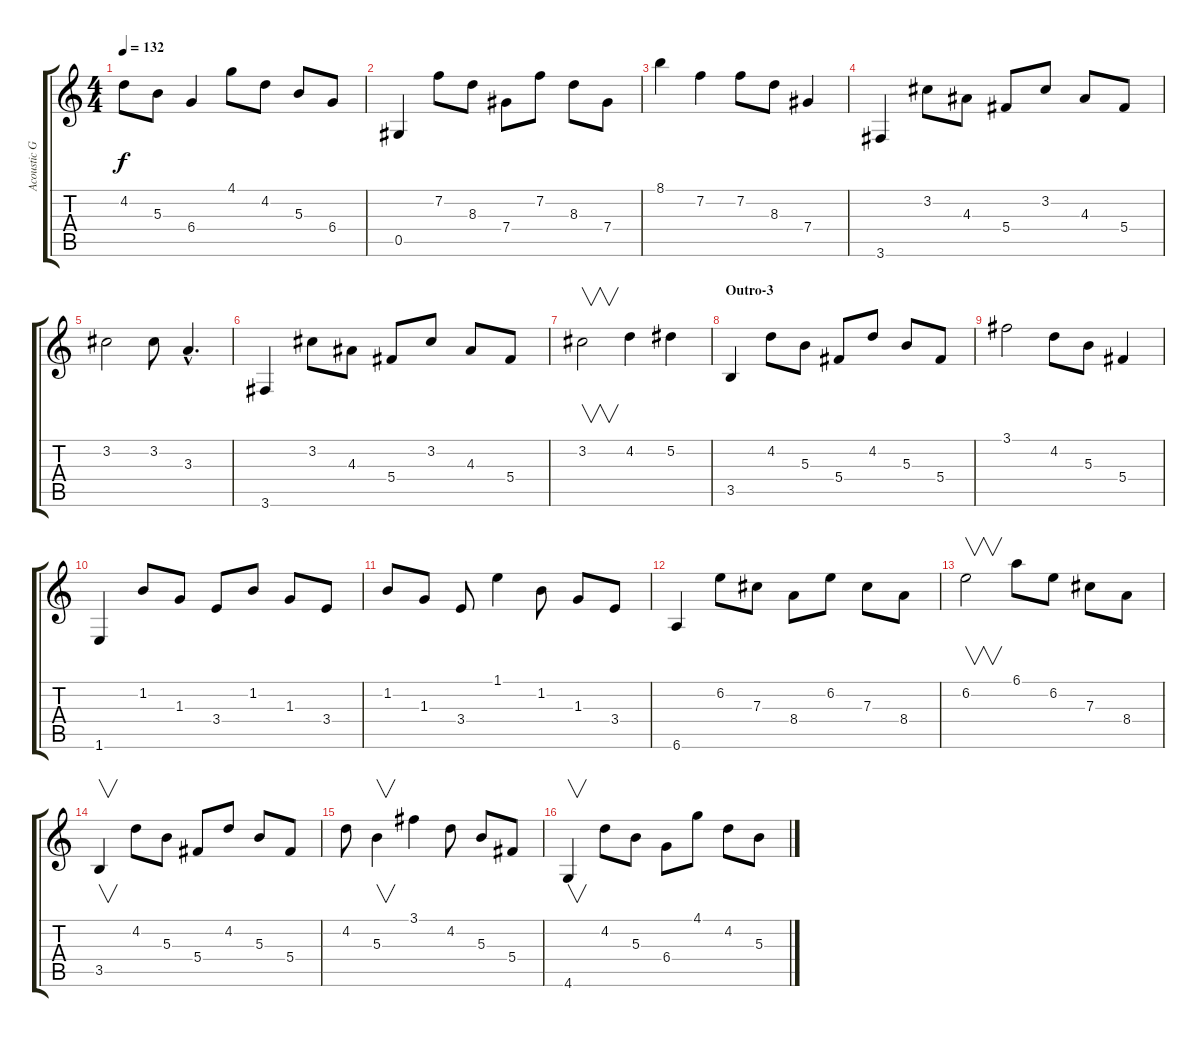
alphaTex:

\track ("Acoustic Gtr 1" "Acoustic G") {instrument acousticguitarsteel}
\staff {score tabs}
\tuning (Eb4 Bb3 Gb3 Db3 Ab2 Eb2) {hide}
\ts (4 4)
\tempo 132
\clef g2
\ks c
4.2.8{dy f} 5.3.8 6.4.4 4.1.8 4.2.8 5.3.8 6.4.8 |
0.5.4 7.2.8 8.3.8 7.4.8 7.2.8 8.3.8 7.4.8 |
8.1.4 7.2.4 7.2.8 8.3.8 7.4.4 |
3.6.4 3.2.8 4.3.8 5.4.8 3.2.8 4.3.8 5.4.8 |
3.2.2 3.2.8 3.3{hac}.4{d} |
3.6.4 3.2.8 4.3.8 5.4.8 3.2.8 4.3.8 5.4.8 |
3.2.2{v} 4.2.4 5.2.4 |
\section ("" "Outro-3")
3.5.4{volume 8} 4.2.8 5.3.8 5.4.8 4.2.8 5.3.8 5.4.8 |
3.1.2 4.2.8 5.3.8 5.4.4 |
1.6.4 1.2.8 1.3.8 3.4.8 1.2.8 1.3.8 3.4.8 |
1.2.8 1.3.8 3.4.8 1.1.4 1.2.8 1.3.8 3.4.8 |
6.6.4 6.2.8 7.3.8 8.4.8 6.2.8 7.3.8 8.4.8 |
6.2.2{v} 6.1.8 6.2.8 7.3.8 8.4.8 |
3.5.4{v volume 6} 4.2.8 5.3.8 5.4.8 4.2.8 5.3.8 5.4.8 |
4.2.8 5.3.4{v} 3.1.4 4.2.8 5.3.8 5.4.8 |
4.6.4{v} 4.2.8 5.3.8 6.4.8 4.1.8 4.2.8 5.3.8
